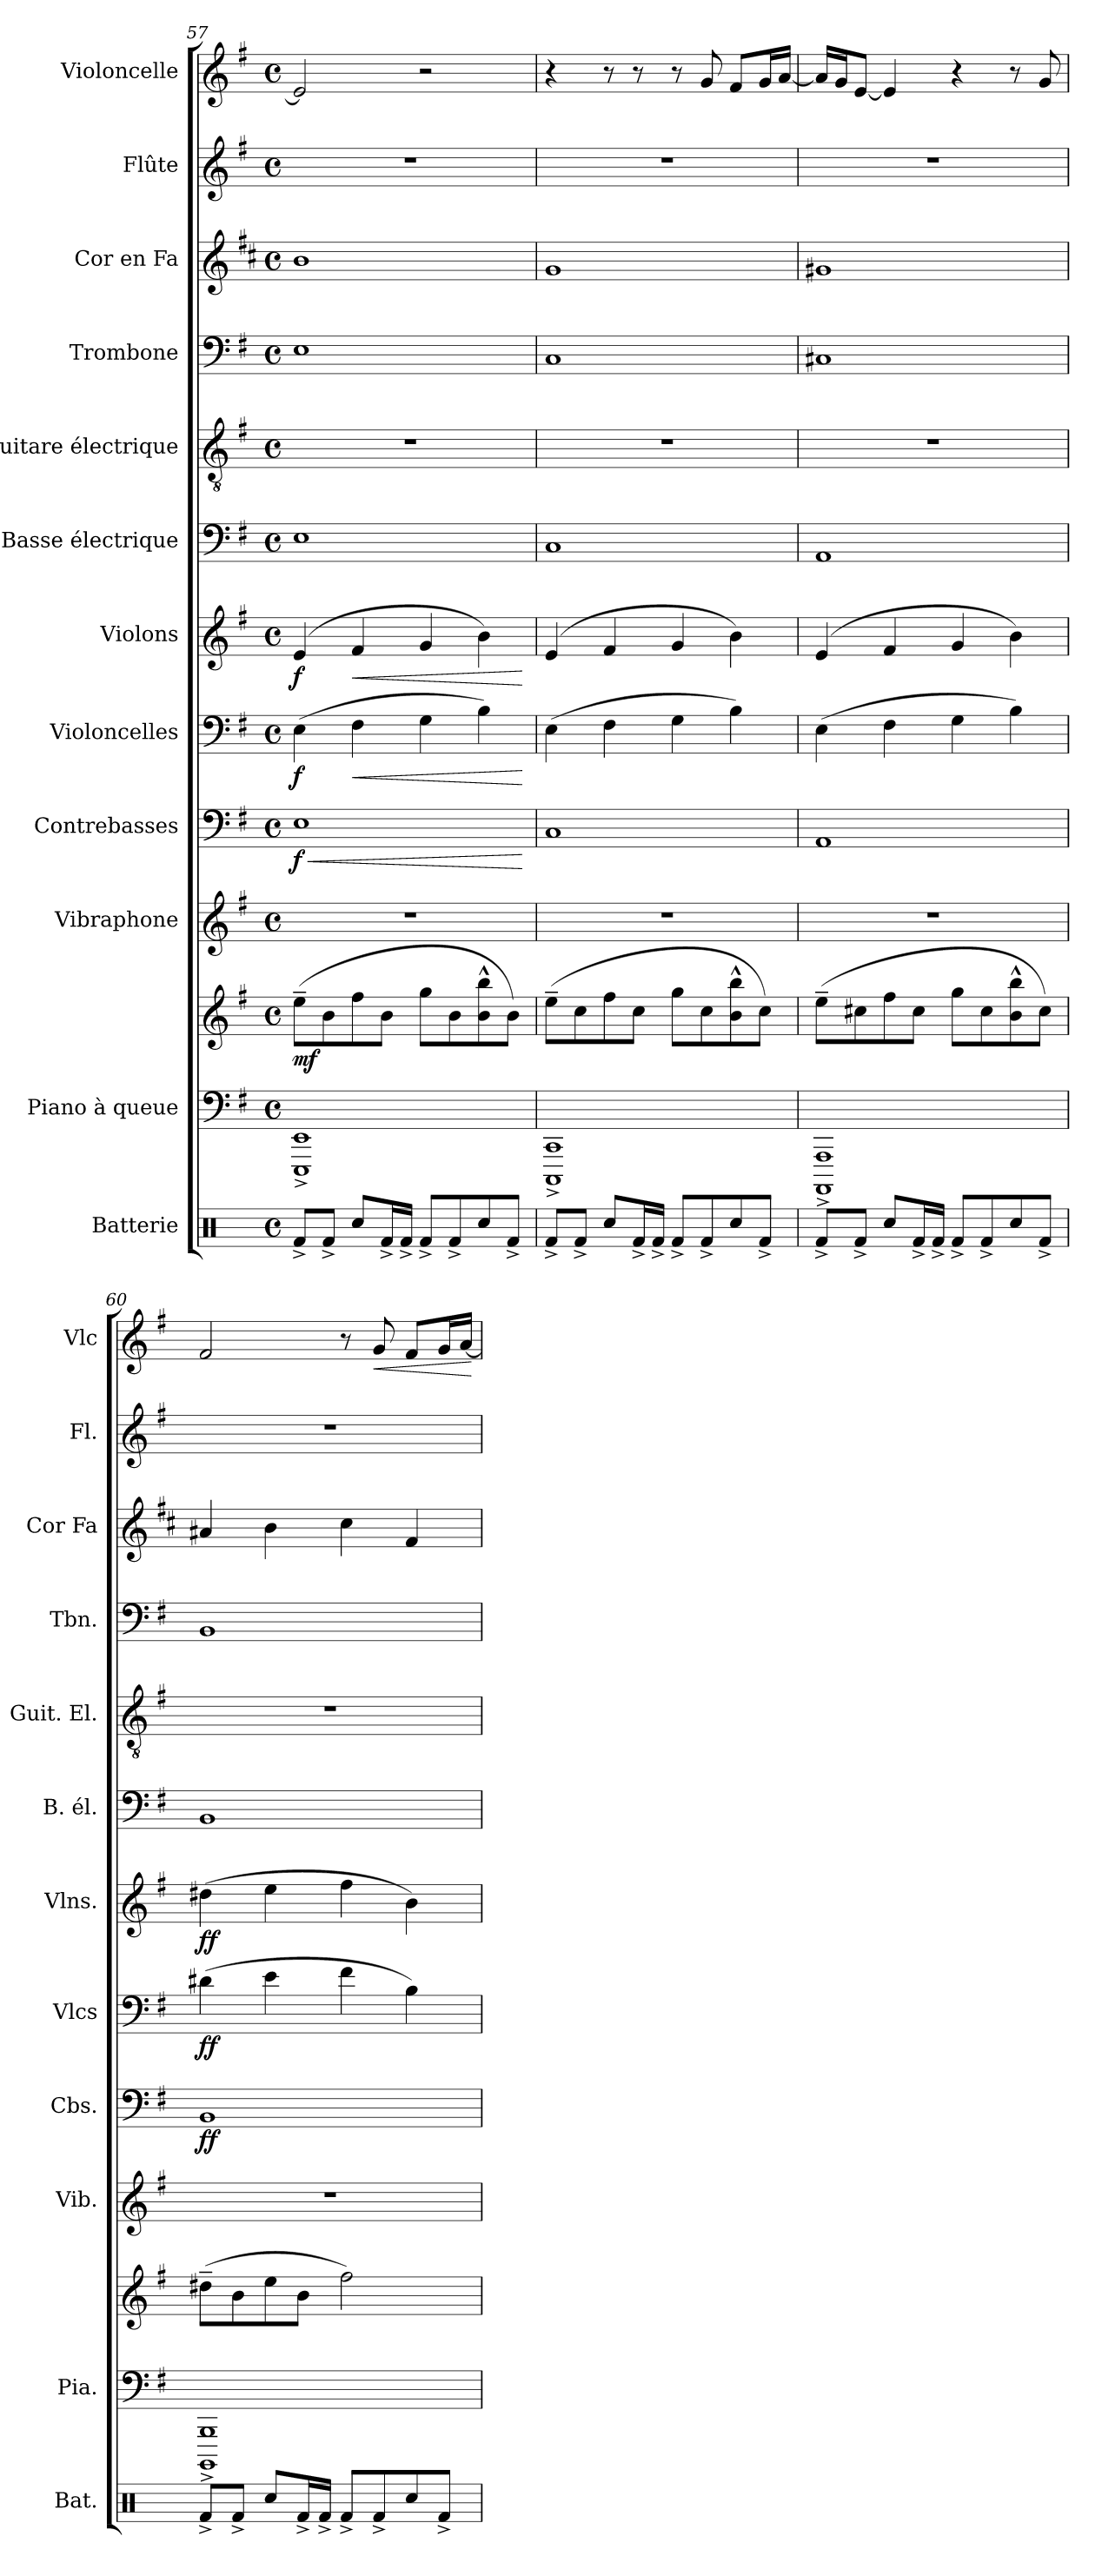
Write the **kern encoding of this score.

**kern	**kern	**kern	**dynam	**kern	**kern	**dynam	**kern	**dynam	**kern	**dynam	**kern	**kern	**kern	**kern	**kern	**kern	**dynam
*part12	*part11	*part11	*part11	*part10	*part9	*part9	*part8	*part8	*part7	*part7	*part6	*part5	*part4	*part3	*part2	*part1	*part1
*staff13	*staff12	*staff11	*staff11/12	*staff10	*staff9	*staff9	*staff8	*staff8	*staff7	*staff7	*staff6	*staff5	*staff4	*staff3	*staff2	*staff1	*staff1
*I"Batterie	*I"Piano à queue	*	*	*I"Vibraphone	*I"Contrebasses	*	*I"Violoncelles	*	*I"Violons	*	*I"Basse électrique	*I"Guitare électrique	*I"Trombone	*I"Cor en Fa	*I"Flûte	*I"Violoncelle	*
*I'Bat.	*I'Pia.	*	*	*I'Vib.	*I'Cbs.	*	*I'Vlcs	*	*I'Vlns.	*	*I'B. él.	*I'Guit. El.	*I'Tbn.	*I'Cor Fa	*I'Fl.	*I'Vlc	*
!!LO:PB:g=z
*clefX	*clefF4	*clefG2	*	*clefG2	*clefF4	*	*clefF4	*	*clefG2	*	*clefF4	*clefGv2	*clefF4	*clefG2	*clefG2	*clefG2	*
*	*	*	*	*	*ITrd7c12	*	*	*	*	*	*ITrd7c12	*	*	*ITrd4c7	*	*	*
*k[]	*k[f#]	*k[f#]	*	*k[f#]	*k[f#]	*	*k[f#]	*	*k[f#]	*	*k[f#]	*k[f#]	*k[f#]	*k[f#]	*k[f#]	*k[f#]	*
*M4/4	*M4/4	*M4/4	*	*M4/4	*M4/4	*	*M4/4	*	*M4/4	*	*M4/4	*M4/4	*M4/4	*M4/4	*M4/4	*M4/4	*
*met(c)	*met(c)	*met(c)	*	*met(c)	*met(c)	*	*met(c)	*	*met(c)	*	*met(c)	*met(c)	*met(c)	*met(c)	*met(c)	*met(c)	*
=57	=57	=57	=57	=57	=57	=57	=57	=57	=57	=57	=57	=57	=57	=57	=57	=57	=57
!	!	!	!LO:DY:b	!	!	!LO:HP:b	!	!	!	!	!	!	!	!	!	!	!
!	!	!	!	!	!	!LO:DY:n=1:b	!	!LO:DY:b	!	!LO:DY:b	!	!	!	!	!	!	!
8Rf^/L	1EEE^ 1EE^	(>8ee~\L	mf	1r	1EE	< f	(>4E\	f	(>4e/	f	1EE	1r	1E	1e	1r	2e/]	.
8Rf^/J	.	8b\	.	.	.	.	.	.	.	.	.	.	.	.	.	.	.
!	!	!	!	!	!	!	!	!LO:HP:b	!	!LO:HP:b	!	!	!	!	!	!	!
8Rcc/L	.	8ff#\	.	.	.	.	4F#\	<	4f#/	<	.	.	.	.	.	.	.
16Rf^/L	.	8b\J	.	.	.	.	.	.	.	.	.	.	.	.	.	.	.
16Rf^/JJ	.	.	.	.	.	.	.	.	.	.	.	.	.	.	.	.	.
8Rf^/L	.	8gg\L	.	.	.	.	4G\	.	4g/	.	.	.	.	.	.	2r	.
8Rf^/	.	8b\	.	.	.	.	.	.	.	.	.	.	.	.	.	.	.
8Rcc/	.	8b\^^ 8bb\^^	.	.	.	.	4B\)	.	4b\)	.	.	.	.	.	.	.	.
8Rf^/J	.	8b\J)	.	.	.	.	.	.	.	.	.	.	.	.	.	.	.
.	.	.	.	.	.	[	.	[	.	[	.	.	.	.	.	.	.
=58	=58	=58	=58	=58	=58	=58	=58	=58	=58	=58	=58	=58	=58	=58	=58	=58	=58
8Rf^/L	1CCC^ 1CC^	(>8ee~\L	.	1r	1CC	.	(>4E\	.	(>4e/	.	1CC	1r	1C	1c	1r	4r	.
8Rf^/J	.	8cc\	.	.	.	.	.	.	.	.	.	.	.	.	.	.	.
8Rcc/L	.	8ff#\	.	.	.	.	4F#\	.	4f#/	.	.	.	.	.	.	8r	.
16Rf^/L	.	8cc\J	.	.	.	.	.	.	.	.	.	.	.	.	.	8r	.
16Rf^/JJ	.	.	.	.	.	.	.	.	.	.	.	.	.	.	.	.	.
8Rf^/L	.	8gg\L	.	.	.	.	4G\	.	4g/	.	.	.	.	.	.	8r	.
8Rf^/	.	8cc\	.	.	.	.	.	.	.	.	.	.	.	.	.	8g/	.
8Rcc/	.	8b\^^ 8bb\^^	.	.	.	.	4B\)	.	4b\)	.	.	.	.	.	.	8f#/L	.
8Rf^/J	.	8cc\J)	.	.	.	.	.	.	.	.	.	.	.	.	.	16g/L	.
.	.	.	.	.	.	.	.	.	.	.	.	.	.	.	.	[16a/JJ	.
=59	=59	=59	=59	=59	=59	=59	=59	=59	=59	=59	=59	=59	=59	=59	=59	=59	=59
8Rf^/L	1AAAA^ 1AAA^	(>8ee~\L	.	1r	1AAA	.	(>4E\	.	(>4e/	.	1AAA	1r	1C#X	1c#X	1r	16a/LL]	.
.	.	.	.	.	.	.	.	.	.	.	.	.	.	.	.	16g/J	.
8Rf^/J	.	8cc#X\	.	.	.	.	.	.	.	.	.	.	.	.	.	[8e/J	.
8Rcc/L	.	8ff#\	.	.	.	.	4F#\	.	4f#/	.	.	.	.	.	.	4e/]	.
16Rf^/L	.	8cc#\J	.	.	.	.	.	.	.	.	.	.	.	.	.	.	.
16Rf^/JJ	.	.	.	.	.	.	.	.	.	.	.	.	.	.	.	.	.
8Rf^/L	.	8gg\L	.	.	.	.	4G\	.	4g/	.	.	.	.	.	.	4r	.
8Rf^/	.	8cc#\	.	.	.	.	.	.	.	.	.	.	.	.	.	.	.
8Rcc/	.	8b\^^ 8bb\^^	.	.	.	.	4B\)	.	4b\)	.	.	.	.	.	.	8r	.
8Rf^/J	.	8cc#\J)	.	.	.	.	.	.	.	.	.	.	.	.	.	8g/	.
!!LO:PB:g=z
=60	=60	=60	=60	=60	=60	=60	=60	=60	=60	=60	=60	=60	=60	=60	=60	=60	=60
!	!	!	!	!	!	!LO:DY:b	!	!LO:DY:b	!	!LO:DY:b	!	!	!	!	!	!	!
8Rf^/L	1BBBB^ 1BBB^	(>8dd#X~\L	.	1r	1BBB	ff	(>4d#X\	ff	(>4dd#X\	ff	1BBB	1r	1BB	4d#X/	1r	2f#/	.
8Rf^/J	.	8b\	.	.	.	.	.	.	.	.	.	.	.	.	.	.	.
8Rcc/L	.	8ee\	.	.	.	.	4e\	.	4ee\	.	.	.	.	4e\	.	.	.
16Rf^/L	.	8b\J	.	.	.	.	.	.	.	.	.	.	.	.	.	.	.
16Rf^/JJ	.	.	.	.	.	.	.	.	.	.	.	.	.	.	.	.	.
8Rf^/L	.	2ff#\)	.	.	.	.	4f#\	.	4ff#\	.	.	.	.	4f#\	.	8r	.
!	!	!	!	!	!	!	!	!	!	!	!	!	!	!	!	!	!LO:HP:b
8Rf^/	.	.	.	.	.	.	.	.	.	.	.	.	.	.	.	8g/	<
8Rcc/	.	.	.	.	.	.	4B\)	.	4b\)	.	.	.	.	4B/	.	8f#/L	.
8Rf^/J	.	.	.	.	.	.	.	.	.	.	.	.	.	.	.	16g/L	.
.	.	.	.	.	.	.	.	.	.	.	.	.	.	.	.	[16a/JJ	.
.	.	.	.	.	.	.	.	.	.	.	.	.	.	.	.	.	[
=	=	=	=	=	=	=	=	=	=	=	=	=	=	=	=	=	=
*-	*-	*-	*-	*-	*-	*-	*-	*-	*-	*-	*-	*-	*-	*-	*-	*-	*-
